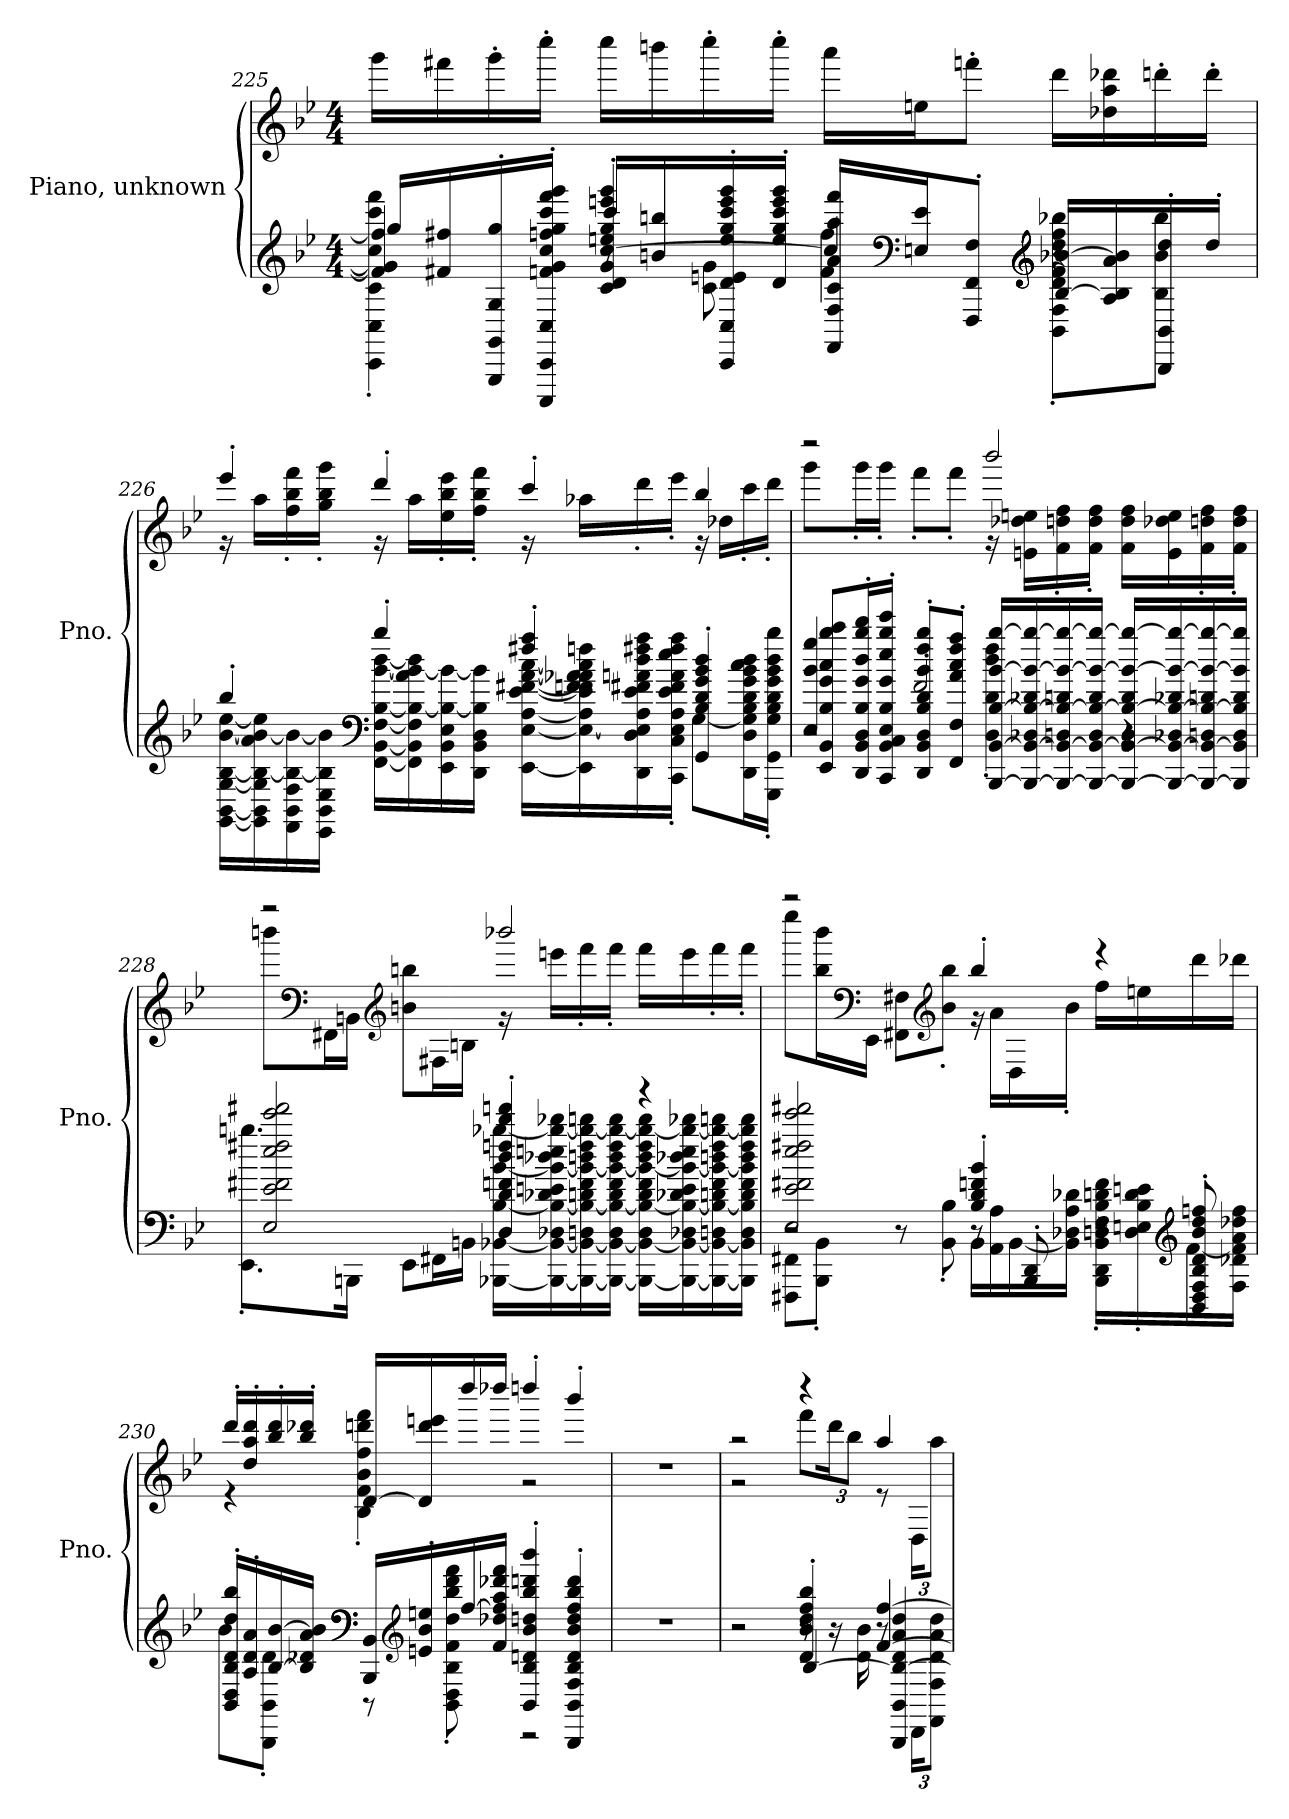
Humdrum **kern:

**kern	**kern
*part1	*part1
*staff2	*staff1
*I"Piano, unknown	*
*I'Pno.	*
!!LO:LB:g=z
*clefG2	*clefG2
*k[b-e-]	*k[b-e-]
*M4/4	*M4/4
=225	=225
*^	*
*	*^	*
4f/] 4g/] 4ff/]	4CC\' 4C\' 4c\' 4cc\' 4ccc\' 4fff\'	16gg/LL	16ggg\LL
.	.	16f#X/ 16ff#X/	16fff#X\
.	.	16GGG/' 16GG/' 16G/' 16gg/'	16ggg'\
.	.	16CCC/' 16CC/' 16C/' 16fn/' 16g/' 16cc/' 16ffn/' 16gg/' 16ccc/' 16fff/' 16ggg/'JJ	16cccc'\JJ
4c/' 4d/' 4g/' [4cc/' 4een/' 4gg/' 4eeen/' 4ggg/'	8r	16ccc/LL	16cccc\LL
.	.	16bn/ 16bbn/	16bbbn\
.	8c\ 8g\	16CC/' 16C/' 16d/' 16en/' 16ee/' 16gg/' 16ccc/' 16eee/' 16ggg/'	16cccc'\
.	.	16d/' 16ee/' 16gg/' 16ccc/' 16eee/' 16ggg/'JJ	16cccc'\JJ
4cc/]	4f\ 4ff\	16FF/ 16F/ 16c/ 16a/ 16aa/ 16fff/LL	16aaa\LL
*clefF4	*	*	*
.	.	16En/ 16e/J	16een\J
.	.	8FFF/' 8FF/' 8F/'J	8fffn'\J
*clefG2	*	*	*
4r	8BB-\' 8F\' 8d\' 8f\' 8dd\' 8ff\' 8bb-X\'L	[16B-/ [16b-X/LL	16ddd\LL
.	.	16A/ 16B-/] 16a/ 16b-/]	16dd-X\ 16aa\ 16ddd-X\
.	8B-\ 8b-\ 8bb-\J	16BBB-/' 16BB-/' 16dd/'	16dddn'\
.	.	16dd'/JJ	16ddd'\JJ
*	*v	*v	*
!!LO:LB:g=z
=226	=226	=226
*	*	*^
4bb-'/	[16GG\ [16BB-\ [16G\ [16B-\ [16b-\ [16ee-\LL	4eee-'/	16r
.	16GG\] 16BB-\] 16G\] 16B-\_ 16a\ 16b-\_ 16ee-\]	.	16aa\LL
.	16FF\ 16BB-\ 16F\ 16B-\_ 16b-\_	.	16ff\' 16bb-\' 16fff\'
.	16EE-\ 16BB-\ 16E-\ 16B-\] 16b-\]JJ	.	16gg\' 16bb-\' 16ggg\'JJ
*clefF4	*	*	*
4bb-'/	[16FF\ [16BB-\ [16F\ [16B-\ [16b-\ [16dd\LL	4ddd'/	16r
.	16FF\] 16BB-\] 16F\] 16B-\_ 16a\ 16b-\_ 16dd\]	.	16aa\LL
.	16EE-\ 16BB-\ 16E-\ 16B-\_ 16b-\_	.	16ee-\' 16bb-\' 16eee-\'
.	16DD\ 16BB-\ 16D\ 16B-\] 16b-\]JJ	.	16ff\' 16bb-\' 16fff\'JJ
4ff#X/' 4aa/'	[16EE-\ [16E-\ [16A\ [16e-\ [16f#X\ [16a\ [16cc\LL	4ccc'/	16r
.	16EE-\] 16E-\_ 16A\] 16e-\] 16fn\ 16f#\] 16a-X\ 16a\] 16cc\] 16ffn\	.	16aa-X\LL
.	16DD\ 16D\ 16E-\] 16A\ 16e-\ 16f#X\ 16an\ 16dd\ 16ff#X\ 16aa\	.	16ddd'\
.	16CC\' 16C\' 16E-\' 16A\' 16e-\' 16f#\' 16a\' 16ee-\' 16ff#\' 16aa\'JJ	.	16eee-'\JJ
4GG/' 4B-/' 4d/' 4g/' 4b-/' 4dd/'	[8G\L	4bb-/	16r
.	.	.	16dd-X\LL
.	16DD\ 16D\ 16G\] 16B-\ 16d\ 16g\ 16b-\ 16cc\ 16dd\L	.	16ccc'\
.	16GGG\' 16GG\' 16G\' 16B-\' 16d\' 16g\' 16b-\' 16dd\' 16bb-\'JJ	.	16ddd'\JJ
!!LO:LB:g=z	!!
=227	=227	=227	=227
*	*^	*	*
4E-/ 4b-/ 4gg/	2r	8EE-/ 8BB-/ 8B-/ 8g/ 8cc/ 8bb-/ 8ccc/L	2r	8ggg\L
.	.	16DD/' 16BB-/' 16D/' 16B-/' 16g/' 16dd/' 16bb-/' 16ddd/'L	.	16ggg'\L
.	.	16CC/' 16BB-/' 16C/' 16E-/' 16B-/' 16g/' 16ee-/' 16bb-/' 16eee-/'JJ	.	16ggg'\JJ
2f'/	.	8DD/' 8BB-/' 8D/' 8B-/' 8d/' 8b-/' 8ff/' 8bb-/'L	.	8fff'\L
.	.	8FF/' 8F/' 8a/' 8cc/' 8ff/' 8aa/'J	.	8fff'\J
.	4D\' 4d\' 4dd\' 4ff\'	[16BBB-/ [16BB-/ [16B-/ [16b-/ [16bb-/LL	2bbb-/	16r
.	.	16BBB-/_ 16BB-/_ 16D-X/ 16B-/_ 16d-X/ 16b-/_ 16bb-/_	.	16en\ 16dd-X\ 16een\LL
.	.	16BBB-/_ 16BB-/_ 16Dn/ 16B-/_ 16dn/ 16b-/_ 16bb-/_	.	16f\' 16ddn\' 16ff\'
.	.	16BBB-/_ 16BB-/_ 16D/ 16B-/_ 16d/ 16b-/_ 16bb-/_JJ	.	16f\' 16dd\' 16ff\'JJ
4r	4r	16BBB-/_ 16BB-/_ 16D/ 16B-/_ 16d/ 16b-/_ 16bb-/_LL	.	16f\ 16dd\ 16ff\LL
.	.	16BBB-/_ 16BB-/_ 16D-X/ 16B-/_ 16d-X/ 16b-/_ 16bb-/_	.	16e\ 16dd-X\ 16ee\
.	.	16BBB-/_ 16BB-/_ 16Dn/ 16B-/_ 16dn/ 16b-/_ 16bb-/_	.	16f\' 16ddn\' 16ff\'
.	.	16BBB-/] 16BB-/] 16D/ 16B-/] 16d/ 16b-/] 16bb-/]JJ	.	16f\' 16dd\' 16ff\'JJ
*	*v	*v	*	*
!!LO:PB:g=z	!!
=228	=228	=228	=228
2E-/ 2e-/ 2f#X/ 2ee-/ 2ff#X/ 2eee-/ 2fff#X/	8.EE-\' 8.bbn\'L	2r	8bbbn\L
*	*	*clefF4	*
.	.	.	16FF#X\L
.	16BBBn\Jk	.	16BBn\JJ
*	*	*clefG2	*
.	8EE-\L	.	8bn\ 8bbn\L
.	16FF#X\L	.	16F#X\L
.	16BBn\JJ	.	16Bn\JJ
4D/' 4d/' 4fn/' 4dd/' 4ffn/' 4ddd/' 4fffn/'	[16BBB-X\ [16BB-X\ [16B-\ [16b-\ [16bb-X\LL	2bbb-X/	16r
.	16BBB-\_ 16BB-\_ 16D-X\ 16B-\_ 16d-X\ 16en\ 16b-\_ 16dd-X\ 16een\ 16bb-\_ 16ddd-X\	.	16eeen\LL
.	16BBB-\_ 16BB-\_ 16Dn\ 16B-\_ 16dn\ 16f\ 16b-\_ 16ddn\ 16ff\ 16bb-\_ 16dddn\	.	16fff'\
.	16BBB-\_ 16BB-\_ 16D\ 16B-\_ 16d\ 16f\ 16b-\_ 16dd\ 16ff\ 16bb-\_ 16ddd\JJ	.	16fff'\JJ
4r	16BBB-\_ 16BB-\_ 16D\ 16B-\_ 16d\ 16f\ 16b-\_ 16dd\ 16ff\ 16bb-\_ 16ddd\LL	.	16fff\LL
.	16BBB-\_ 16BB-\_ 16D-X\ 16B-\_ 16d-X\ 16e\ 16b-\_ 16dd-X\ 16ee\ 16bb-\_ 16ddd-X\	.	16eee\
.	16BBB-\_ 16BB-\_ 16Dn\ 16B-\_ 16dn\ 16f\ 16b-\_ 16ddn\ 16ff\ 16bb-\_ 16dddn\	.	16fff'\
.	16BBB-\] 16BB-\] 16D\ 16B-\] 16d\ 16f\ 16b-\] 16dd\ 16ff\ 16bb-\] 16ddd\JJ	.	16fff'\JJ
!!LO:LB:g=z	!!
=229	=229	=229	=229
*	*^	*	*
2E-/ 2e-/ 2f#X/ 2ee-/ 2ff#X/ 2eee-/ 2fff#X/	8FFF#X\ 8FF#X\L	2r	2r	8eeee-\L
.	8BBB-\' 8BB-\'J	.	.	16bb-\ 16bbb-\L
*	*	*	*clefF4	*
.	.	.	.	16EE-\JJ
.	8r	.	.	8FF#X\ 8F#X\L
*	*	*	*clefG2	*
.	8BB-\' 8B-\'	.	.	8b-\' 8bb-\'J
4B-/' 4d/' 4fn/' 4b-/'	16BB-\LL	8r	4bb-'/	16r
.	16AA\ 16A\	.	.	16a\LL
.	[16BB-\	8BBB-/' 8DD/'	.	16D\
.	16BB-\] 16D-X\ 16A\ 16d-X\JJ	.	.	16b-'\JJ
8r	16BBB-\' 16DD\' 16BB-\' 16Dn\' 16F\' 16B-\' 16dn\' 16f\'LL	4r	4r	16ff\LL
.	16D\' 16En\' 16B-\' 16d\' 16en\'	.	.	16een\
*clefG2	*	*	*	*
8BB-/' 8D/' 8F/' 8B-/' 8d/' 8b-/' 8dd/' 8ffn/'	[16f\	.	.	16ddd\
.	16F\ 16d-X\ 16f\] 16a\ 16dd-X\ 16ff\JJ	.	.	16ddd-X\JJ
*	*v	*v	*	*
!!LO:LB:g=z	!!
=230	=230	=230	=230
16BB-/' 16D/' 16B-/' 16d/' 16dd/' 16bb-/'LL	8b-\L	16ddd'/LL	4r
16A/' 16d/' 16a/'	.	16dd/' 16aa/' 16ddd/'	.
[16B-/ [16b-/	8BBB-\' 8BB-\' 8d\'J	16bb-/' 16ddd/'	.
16B-/] 16d-X/ 16a/ 16b-/]JJ	.	16bb-/' 16ddd-X/'JJ	.
*clefF4	*	*	*
16BBB-/ 16BB-/LL	8r	[16d/LL	4B-\' 4f\' 4b-\' 4ff\' 4dddn\' 4fff\'
*clefG2	*	*	*
16en/' 16b-/' 16een/'	.	16d/] 16ddd/ 16eeen/	.
[16ff/	8BB-\' 8D\' 8B-\' 8f\' 8dd\' 8bb-\' 8ddd\' 8fff\'	16dddd/	.
16f/ 16dd-X/ 16ff/] 16aa/ 16ddd-X/ 16fff/JJ	.	16dddd-X/JJ	.
4BB-/' 4B-/' 4dn/' 4b-/' 4ddn/' 4bb-/' 4dddn/' 4bbb-/'	2r	4ddddn'/	2r
4BBB-/' 4BB-/' 4F/' 4B-/' 4d/' 4b-/' 4dd/' 4ff/' 4bb-/' 4ddd/'	.	4bbb-'/	.
*v	*v	*	*
*	*v	*v
=231	=231
1r	1r
=232	=232
*^	*^
*	*^	*	*
2r	2r	2r	2r	2r
4d/' 4b-/' 4dd/' 4ff/' 4bb-/'	8r	[4B-/	4r	8fff\L
*	*	*	*	*Xbrackettup
.	16r	.	.	24ddd\K
.	.	.	.	12bb-\J
.	16d\ 16b-\	.	.	.
[4f/ [4ff/	8r	4BBB-/ 4BB-/ 4B-/_ 4d/ 4a/ 4dd/	4aa/	8r
*	*Xbrackettup	*	*	*
.	24DD\KL	.	.	24D\KL
.	12FF\ 12F\ 12d\ 12a\ 12dd\J	.	.	12aa\J
*v	*v	*v	*	*
*	*v	*v
=	=
*-	*-
